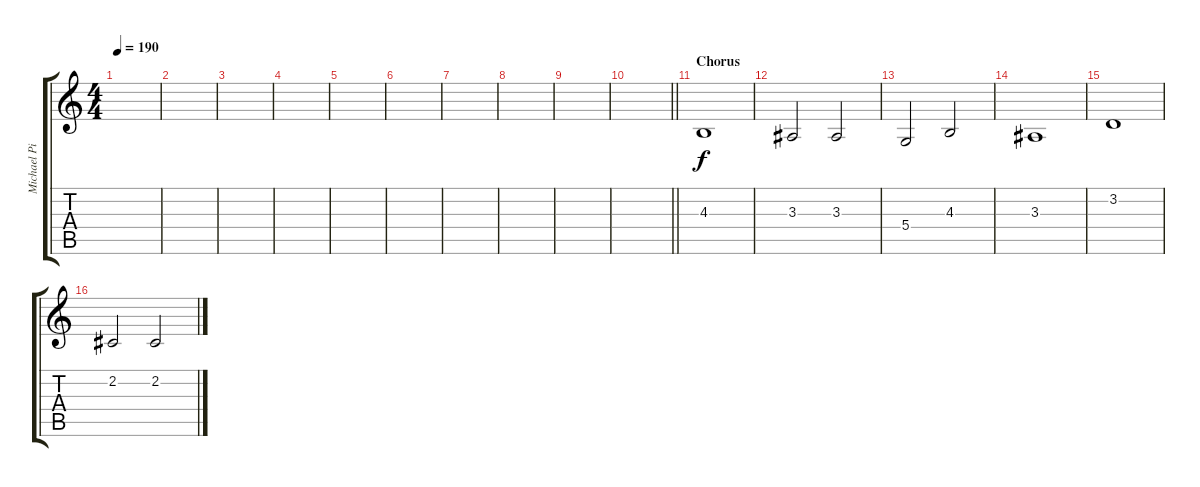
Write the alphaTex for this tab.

\track ("Michael Pinnella - Keyboard (Chior)" "Michael Pi") {instrument choiraahs}
\staff {score tabs}
\tuning (E4 B3 G3 D3 A2 E2) {hide}
\ts (4 4)
\tempo 190
\clef g2
\ks c
|
|
|
|
|
|
|
|
|
\barLineRight lightlight
|
\section ("" "Chorus")
4.3.1 |
3.3.2 3.3.2 |
5.4.2 4.3.2 |
3.3.1 |
3.2.1 |
2.2.2 2.2.2
